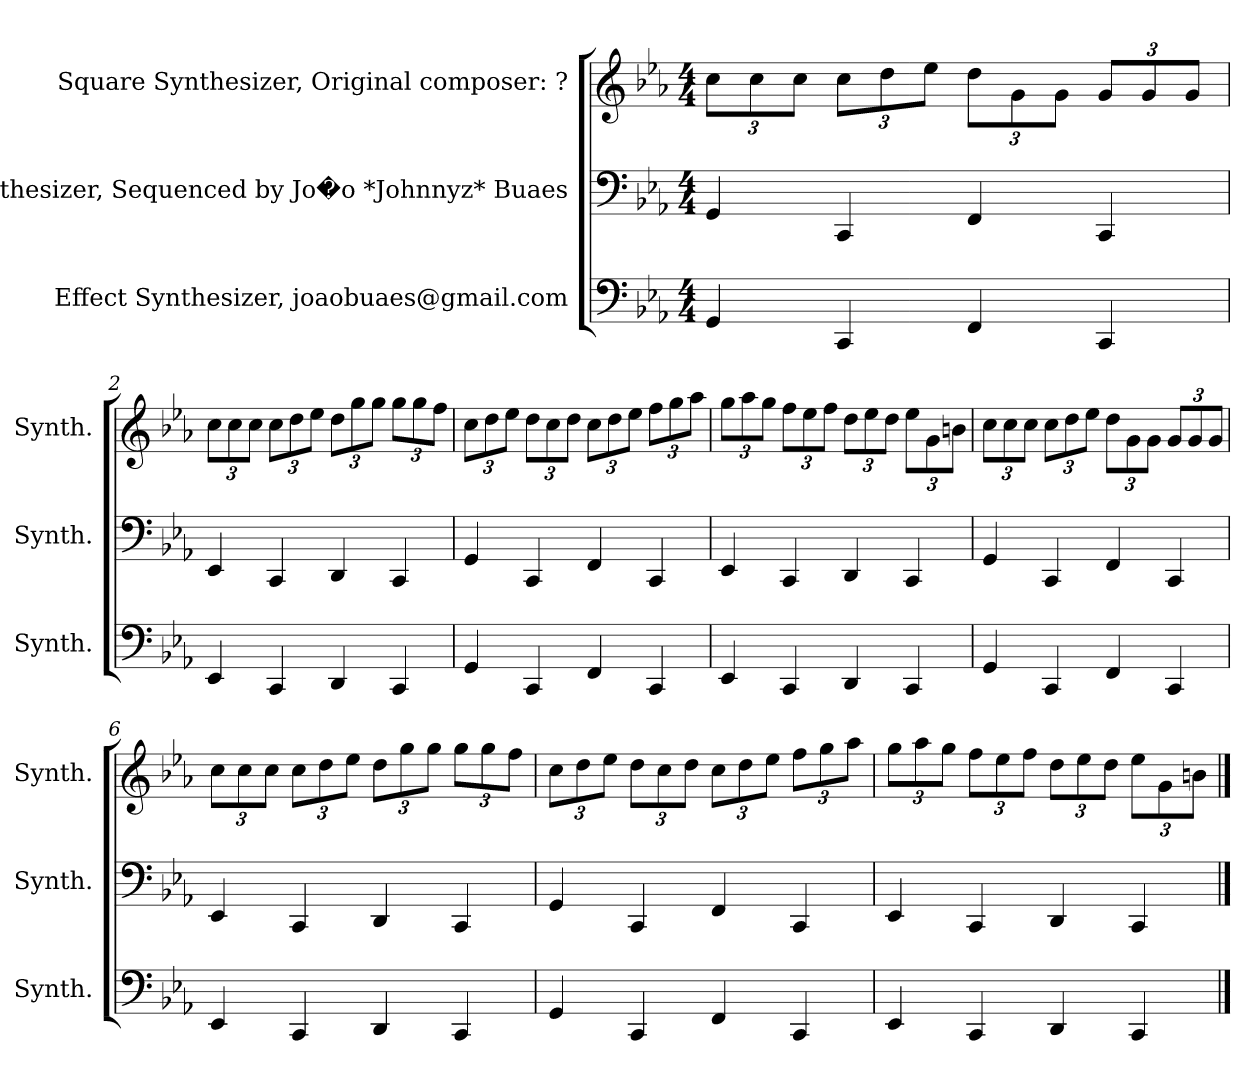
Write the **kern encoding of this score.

**kern	**kern	**kern
*part3	*part2	*part1
*staff3	*staff2	*staff1
*I"Effect Synthesizer, joaobuaes@gmail.com	*I"Saw Synthesizer, Sequenced by Jo�o *Johnnyz* Buaes	*I"Square Synthesizer, Original composer: ?
*I'Synth.	*I'Synth.	*I'Synth.
*clefF4	*clefF4	*clefG2
*k[b-e-a-]	*k[b-e-a-]	*k[b-e-a-]
*M4/4	*M4/4	*M4/4
*MM150	*MM150	*MM150
*	*	*Xbrackettup
=1	=1	=1
4GG/	4GG/	12cc\L
.	.	12cc\
.	.	12cc\J
4CC/	4CC/	12cc\L
.	.	12dd\
.	.	12ee-\J
4FF/	4FF/	12dd\L
.	.	12g\
.	.	12g\J
4CC/	4CC/	12g/L
.	.	12g/
.	.	12g/J
!!LO:LB:g=z
=2	=2	=2
4EE-/	4EE-/	12cc\L
.	.	12cc\
.	.	12cc\J
4CC/	4CC/	12cc\L
.	.	12dd\
.	.	12ee-\J
4DD/	4DD/	12dd\L
.	.	12gg\
.	.	12gg\J
4CC/	4CC/	12gg\L
.	.	12gg\
.	.	12ff\J
=3	=3	=3
4GG/	4GG/	12cc\L
.	.	12dd\
.	.	12ee-\J
4CC/	4CC/	12dd\L
.	.	12cc\
.	.	12dd\J
4FF/	4FF/	12cc\L
.	.	12dd\
.	.	12ee-\J
4CC/	4CC/	12ff\L
.	.	12gg\
.	.	12aa-\J
=4	=4	=4
4EE-/	4EE-/	12gg\L
.	.	12aa-\
.	.	12gg\J
4CC/	4CC/	12ff\L
.	.	12ee-\
.	.	12ff\J
4DD/	4DD/	12dd\L
.	.	12ee-\
.	.	12dd\J
4CC/	4CC/	12ee-\L
.	.	12g\
.	.	12bn\J
!!LO:LB:g=z
=5	=5	=5
4GG/	4GG/	12cc\L
.	.	12cc\
.	.	12cc\J
4CC/	4CC/	12cc\L
.	.	12dd\
.	.	12ee-\J
4FF/	4FF/	12dd\L
.	.	12g\
.	.	12g\J
4CC/	4CC/	12g/L
.	.	12g/
.	.	12g/J
=6	=6	=6
4EE-/	4EE-/	12cc\L
.	.	12cc\
.	.	12cc\J
4CC/	4CC/	12cc\L
.	.	12dd\
.	.	12ee-\J
4DD/	4DD/	12dd\L
.	.	12gg\
.	.	12gg\J
4CC/	4CC/	12gg\L
.	.	12gg\
.	.	12ff\J
=7	=7	=7
4GG/	4GG/	12cc\L
.	.	12dd\
.	.	12ee-\J
4CC/	4CC/	12dd\L
.	.	12cc\
.	.	12dd\J
4FF/	4FF/	12cc\L
.	.	12dd\
.	.	12ee-\J
4CC/	4CC/	12ff\L
.	.	12gg\
.	.	12aa-\J
!!LO:LB:g=z
=8	=8	=8
4EE-/	4EE-/	12gg\L
.	.	12aa-\
.	.	12gg\J
4CC/	4CC/	12ff\L
.	.	12ee-\
.	.	12ff\J
4DD/	4DD/	12dd\L
.	.	12ee-\
.	.	12dd\J
4CC/	4CC/	12ee-\L
.	.	12g\
.	.	12bn\J
==	==	==
*-	*-	*-
